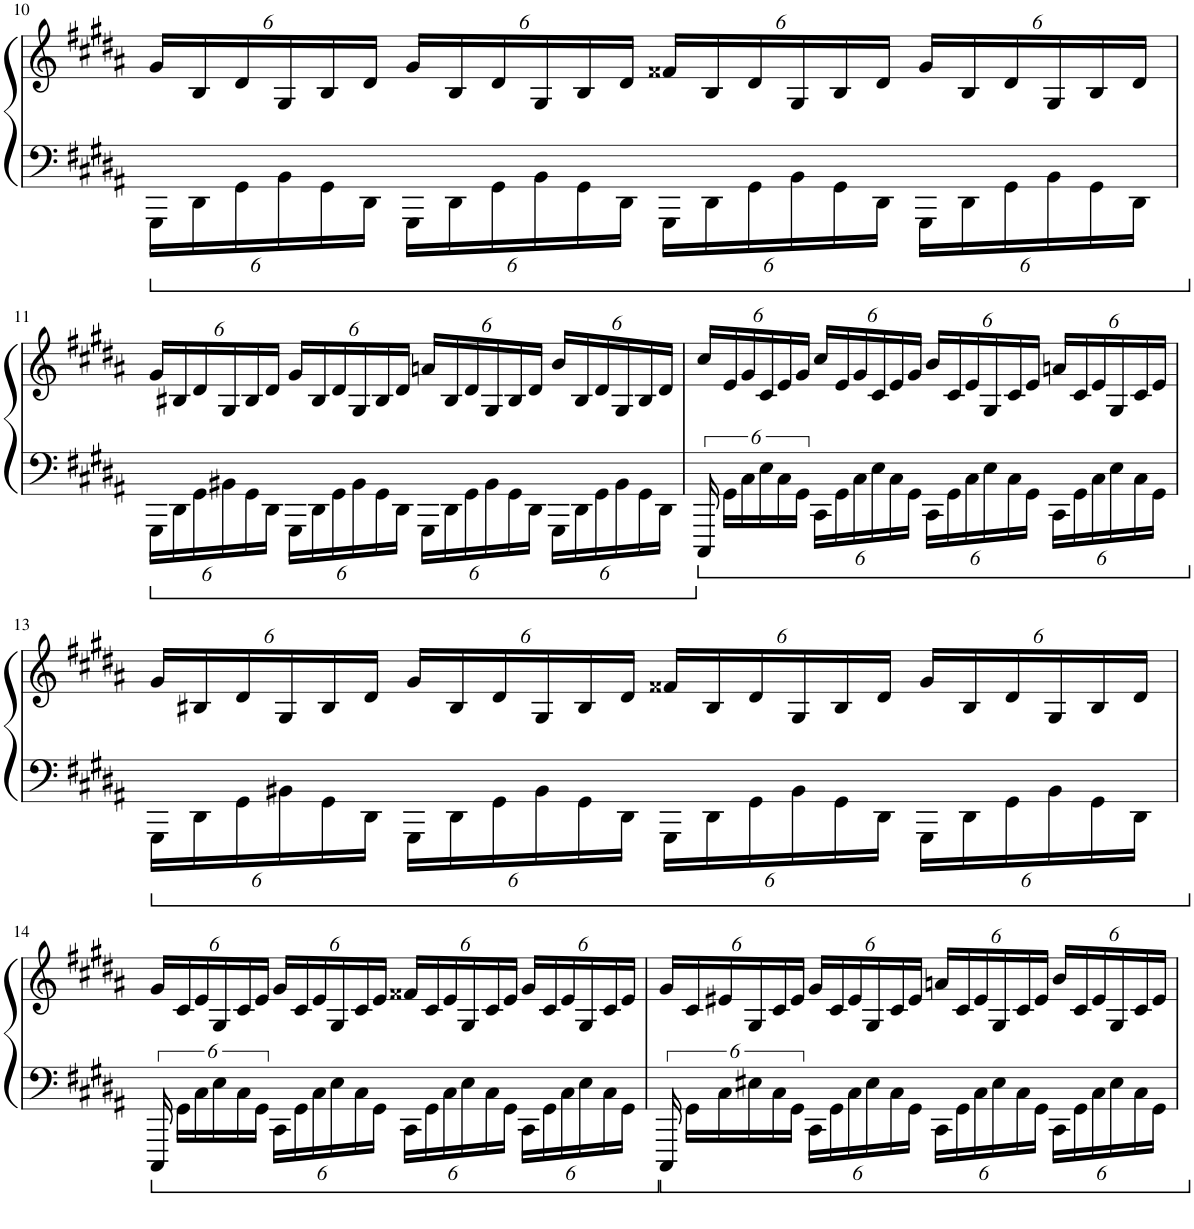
**kern	**kern
*part1	*part1
*staff2	*staff1
*I"Piano	*
*I'Pno.	*
!!LO:PB:g=z
*clefF4	*clefG2
*k[f#c#g#d#a#]	*k[f#c#g#d#a#]
*M4/4	*M4/4
*Xbrackettup	*Xbrackettup
=10	=10
24GGG#\LL	24g#/LL
24DD#\	24B/
24GG#\	24d#/
24BB\	24G#/
24GG#\	24B/
24DD#\JJ	24d#/JJ
24GGG#\LL	24g#/LL
24DD#\	24B/
24GG#\	24d#/
24BB\	24G#/
24GG#\	24B/
24DD#\JJ	24d#/JJ
24GGG#\LL	24f##X/LL
24DD#\	24B/
24GG#\	24d#/
24BB\	24G#/
24GG#\	24B/
24DD#\JJ	24d#/JJ
24GGG#\LL	24g#/LL
24DD#\	24B/
24GG#\	24d#/
24BB\	24G#/
24GG#\	24B/
24DD#\JJ	24d#/JJ
!!LO:LB:g=z
=11	=11
24GGG#\LL	24g#/LL
24DD#\	24B#X/
24GG#\	24d#/
24BB#X\	24G#/
24GG#\	24B#/
24DD#\JJ	24d#/JJ
24GGG#\LL	24g#/LL
24DD#\	24B#/
24GG#\	24d#/
24BB#\	24G#/
24GG#\	24B#/
24DD#\JJ	24d#/JJ
24GGG#\LL	24an/LL
24DD#\	24B#/
24GG#\	24d#/
24BB#\	24G#/
24GG#\	24B#/
24DD#\JJ	24d#/JJ
24GGG#\LL	24b/LL
24DD#\	24B#/
24GG#\	24d#/
24BB#\	24G#/
24GG#\	24B#/
24DD#\JJ	24d#/JJ
=12	=12
*brackettup	*
24CCC#/	24cc#/LL
24GG#\LL	24e/
24C#\	24g#/
24E\	24c#/
24C#\	24e/
24GG#\JJ	24g#/JJ
*Xbrackettup	*
24CC#\LL	24cc#/LL
24GG#\	24e/
24C#\	24g#/
24E\	24c#/
24C#\	24e/
24GG#\JJ	24g#/JJ
24CC#\LL	24b/LL
24GG#\	24c#/
24C#\	24e/
24E\	24G#/
24C#\	24c#/
24GG#\JJ	24e/JJ
24CC#\LL	24an/LL
24GG#\	24c#/
24C#\	24e/
24E\	24G#/
24C#\	24c#/
24GG#\JJ	24e/JJ
!!LO:LB:g=z
=13	=13
24GGG#\LL	24g#/LL
24DD#\	24B#X/
24GG#\	24d#/
24BB#X\	24G#/
24GG#\	24B#/
24DD#\JJ	24d#/JJ
24GGG#\LL	24g#/LL
24DD#\	24B#/
24GG#\	24d#/
24BB#\	24G#/
24GG#\	24B#/
24DD#\JJ	24d#/JJ
24GGG#\LL	24f##X/LL
24DD#\	24B#/
24GG#\	24d#/
24BB#\	24G#/
24GG#\	24B#/
24DD#\JJ	24d#/JJ
24GGG#\LL	24g#/LL
24DD#\	24B#/
24GG#\	24d#/
24BB#\	24G#/
24GG#\	24B#/
24DD#\JJ	24d#/JJ
!!LO:LB:g=z
=14	=14
*brackettup	*
24CCC#/	24g#/LL
24GG#\LL	24c#/
24C#\	24e/
24E\	24G#/
24C#\	24c#/
24GG#\JJ	24e/JJ
*Xbrackettup	*
24CC#\LL	24g#/LL
24GG#\	24c#/
24C#\	24e/
24E\	24G#/
24C#\	24c#/
24GG#\JJ	24e/JJ
24CC#\LL	24f##X/LL
24GG#\	24c#/
24C#\	24e/
24E\	24G#/
24C#\	24c#/
24GG#\JJ	24e/JJ
24CC#\LL	24g#/LL
24GG#\	24c#/
24C#\	24e/
24E\	24G#/
24C#\	24c#/
24GG#\JJ	24e/JJ
=15	=15
*brackettup	*
24CCC#/	24g#/LL
24GG#\LL	24c#/
24C#\	24e#X/
24E#X\	24G#/
24C#\	24c#/
24GG#\JJ	24e#/JJ
*Xbrackettup	*
24CC#\LL	24g#/LL
24GG#\	24c#/
24C#\	24e#/
24E#\	24G#/
24C#\	24c#/
24GG#\JJ	24e#/JJ
24CC#\LL	24an/LL
24GG#\	24c#/
24C#\	24e#/
24E#\	24G#/
24C#\	24c#/
24GG#\JJ	24e#/JJ
24CC#\LL	24b/LL
24GG#\	24c#/
24C#\	24e#/
24E#\	24G#/
24C#\	24c#/
24GG#\JJ	24e#/JJ
=	=
*-	*-
